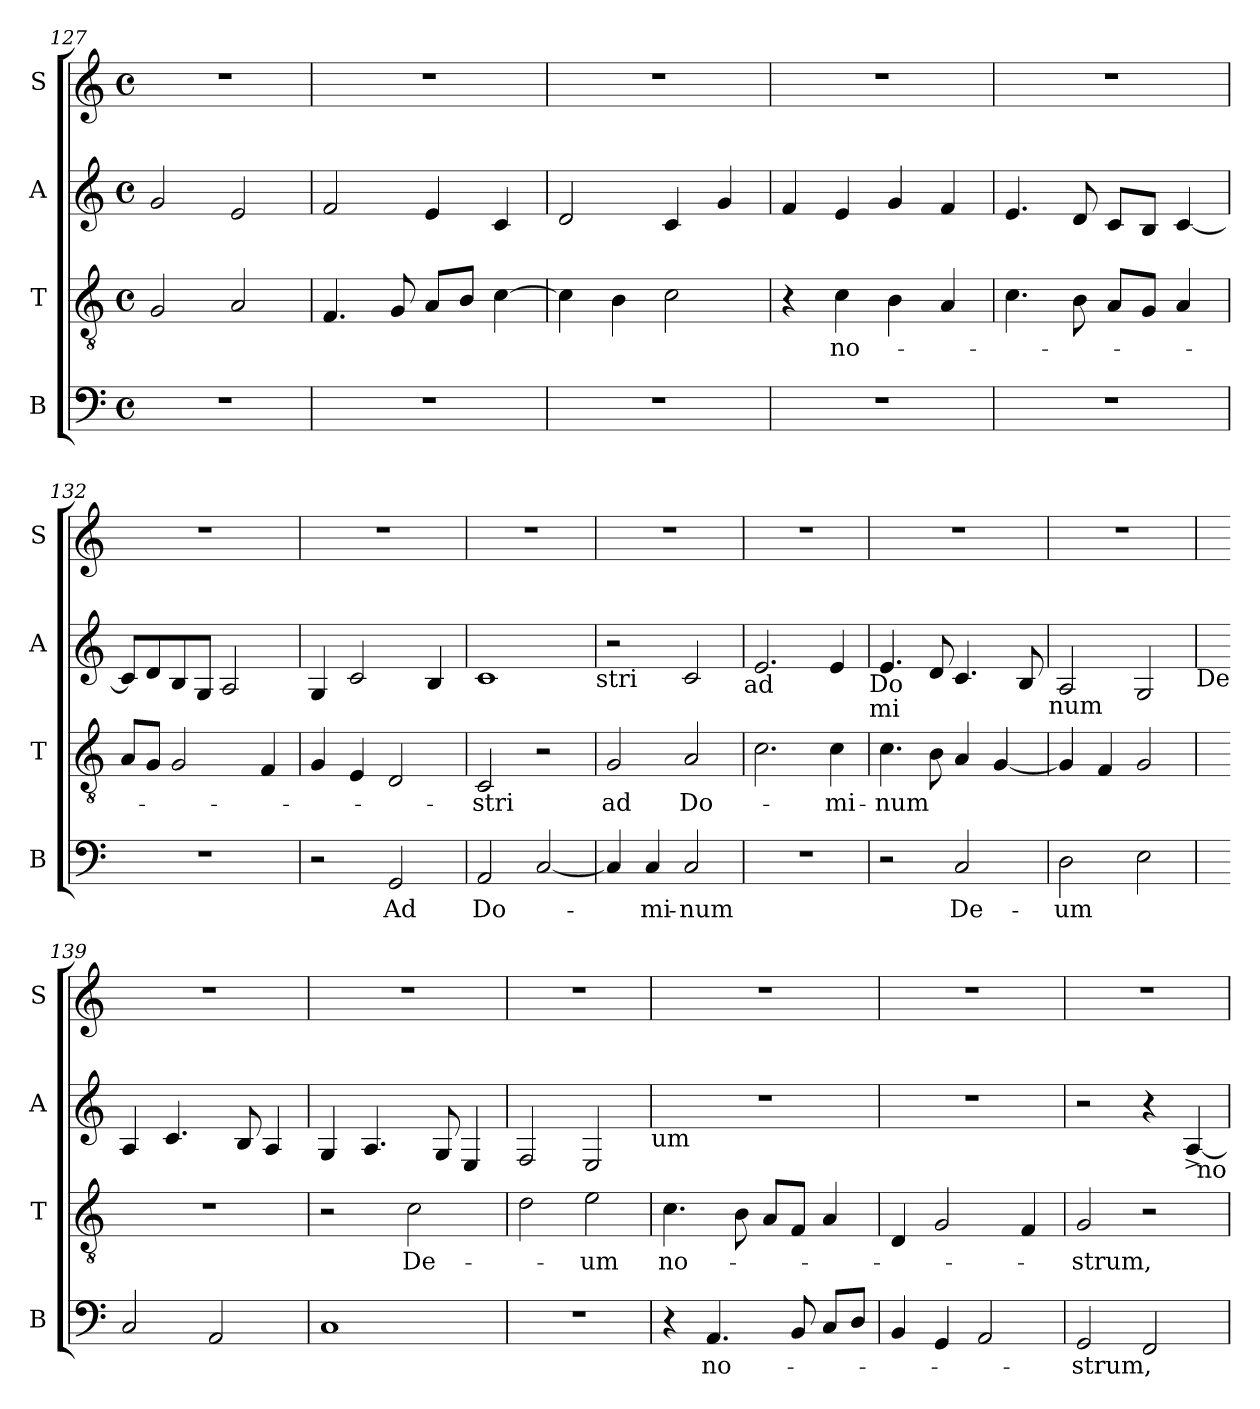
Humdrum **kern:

**kern	**text	**kern	**text	**kern	**kern
*part4	*part4	*part3	*part3	*part2	*part1
*staff4	*staff4	*staff3	*staff3	*staff2	*staff1
*I"B	*	*I"T	*	*I"A	*I"S
*I'B	*	*I'T	*	*I'A	*I'S
*clefF4	*	*clefGv2	*	*clefG2	*clefG2
*k[]	*	*k[]	*	*k[]	*k[]
*C:	*	*C:	*	*C:	*C:
*M4/4	*	*M4/4	*	*M4/4	*M4/4
*met(c)	*	*met(c)	*	*met(c)	*met(c)
=127	=127	=127	=127	=127	=127
1r	.	2G/	.	2g/	1r
.	.	2A/	.	2e/	.
=128	=128	=128	=128	=128	=128
1r	.	4.F/	.	2f/	1r
.	.	8G/	.	.	.
.	.	8A/L	.	4e/	.
.	.	8B/J	.	.	.
.	.	[>4c\	.	4c/	.
=129	=129	=129	=129	=129	=129
1r	.	4c\]	.	2d/	1r
.	.	4B\	.	.	.
.	.	2c\	.	4c/	.
.	.	.	.	4g/	.
=130	=130	=130	=130	=130	=130
1r	.	4r	.	4f/	1r
!	!	!	!LO:LY:b	!	!
.	.	4c\	no-	4e/	.
.	.	4B\	.	4g/	.
.	.	4A/	.	4f/	.
!!LO:LB:g=z
=131	=131	=131	=131	=131	=131
1r	.	4.c\	.	4.e/	1r
.	.	8B\	.	8d/	.
.	.	8A/L	.	8c/L	.
.	.	8G/J	.	8B/J	.
.	.	4A/	.	[<4c/	.
=132	=132	=132	=132	=132	=132
1r	.	8A/L	.	8c/L]	1r
.	.	8G/J	.	8d/	.
.	.	2G/	.	8B/	.
.	.	.	.	8G/J	.
.	.	.	.	2A/	.
.	.	4F/	.	.	.
=133	=133	=133	=133	=133	=133
2r	.	4G/	.	4G/	1r
.	.	4E/	.	2c/	.
!	!LO:LY:b	!	!	!	!
2GG/	Ad	2D/	.	.	.
.	.	.	.	4B/	.
=134	=134	=134	=134	=134	=134
!	!LO:LY:b	!	!LO:LY:b	!	!
2AA/	Do-	2C/	-stri	1c	1r
[<2C/	.	2r	.	.	.
!	!	!	!	!LO:TX:b:t=stri	!
=135	=135	=135	=135	=135	=135
!	!	!	!LO:LY:b	!	!
4C/]	.	2G/	ad	2r	1r
!	!LO:LY:b	!	!	!	!
4C/	-mi-	.	.	.	.
!	!LO:LY:b:rj	!	!LO:LY:b	!	!
2C/	-num	2A/	Do-	2c/	.
!	!	!	!	!LO:TX:b:t=ad	!
=136	=136	=136	=136	=136	=136
1r	.	2.c\	.	2.e/	1r
!	!	!	!LO:LY:b	!	!
.	.	4c\	-mi-	4e/	.
!	!	!	!	!LO:TX:b:t=Do	!
!	!	!	!	!LO:TX:b:t=mi	!
=137	=137	=137	=137	=137	=137
!	!	!	!LO:LY:b	!	!
2r	.	4.c\	-num	4.e/	1r
.	.	8B\	.	8d/	.
!	!LO:LY:b	!	!	!	!
2C/	De-	4A/	.	4.c/	.
.	.	[<4G/	.	.	.
.	.	.	.	8B/	.
!	!	!	!	!LO:TX:b:t=num	!
!!LO:PB:g=z
=138	=138	=138	=138	=138	=138
!	!LO:LY:b	!	!	!	!
2D\	-um	4G/]	.	2A/	1r
.	.	4F/	.	.	.
2E\	.	2G/	.	2G/	.
!	!	!	!	!LO:TX:b:t=De	!
=139	=139	=139	=139	=139	=139
2C/	.	1r	.	4A/	1r
.	.	.	.	4.c/	.
2AA/	.	.	.	.	.
.	.	.	.	8B/	.
.	.	.	.	4A/	.
=140	=140	=140	=140	=140	=140
1C	.	2r	.	4G/	1r
.	.	.	.	4.A/	.
!	!	!	!LO:LY:b	!	!
.	.	2c\	De-	.	.
.	.	.	.	8G/	.
.	.	.	.	4E/	.
=141	=141	=141	=141	=141	=141
1r	.	2d\	.	2F/	1r
!	!	!	!LO:LY:b	!	!
.	.	2e\	-um	2E/	.
!	!	!	!	!LO:TX:b:t=um	!
=142	=142	=142	=142	=142	=142
!	!	!	!LO:LY:b	!	!
4r	.	4.c\	no-	1r	1r
!	!LO:LY:b	!	!	!	!
4.AA/	no-	.	.	.	.
.	.	8B\	.	.	.
.	.	8A/L	.	.	.
8BB/	.	8F/J	.	.	.
8C/L	.	4A/	.	.	.
8D/J	.	.	.	.	.
=143	=143	=143	=143	=143	=143
4BB/	.	4D/	.	1r	1r
4GG/	.	2G/	.	.	.
2AA/	.	.	.	.	.
.	.	4F/	.	.	.
!!LO:LB:g=z
=144	=144	=144	=144	=144	=144
!	!LO:LY:b	!	!LO:LY:b	!	!
2GG/	-strum,	2G/	-strum,	2r	1r
2FF/	.	2r	.	4r	.
.	.	.	.	[<4A^</	.
!	!	!	!	!LO:TX:b:t=no	!
=	=	=	=	=	=
*-	*-	*-	*-	*-	*-
